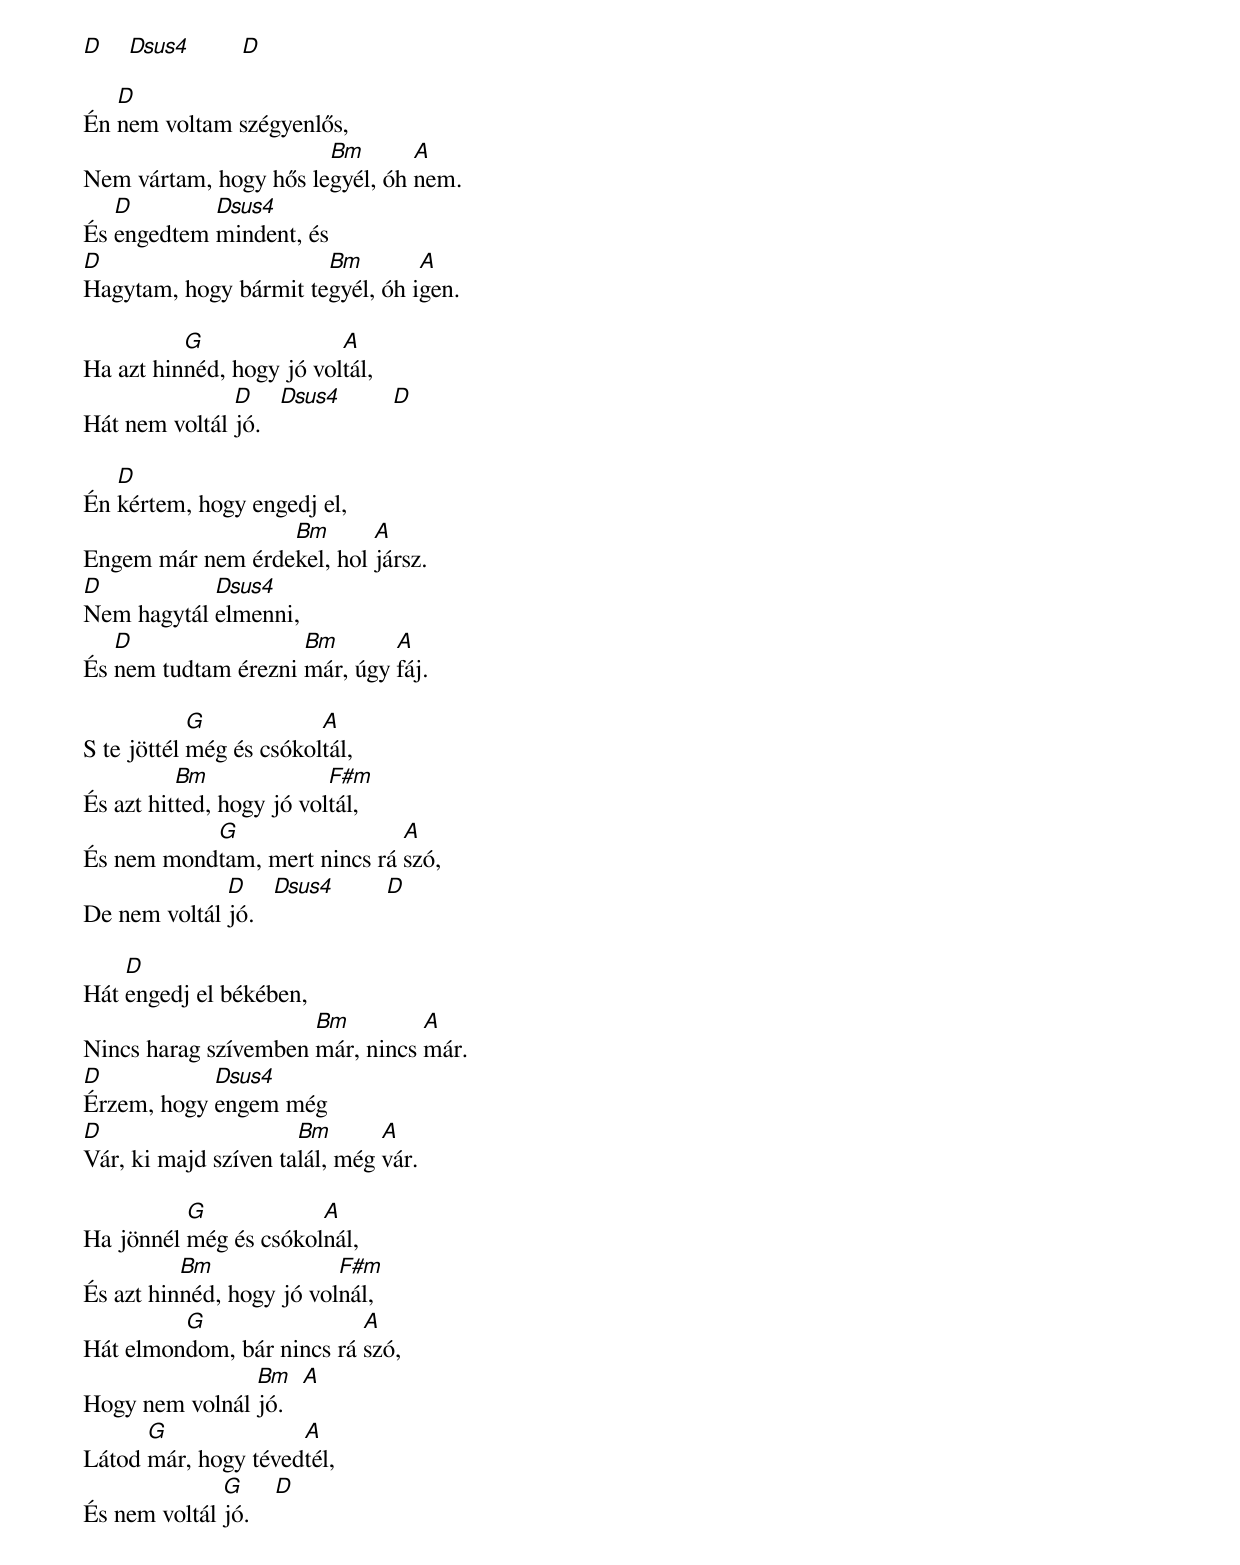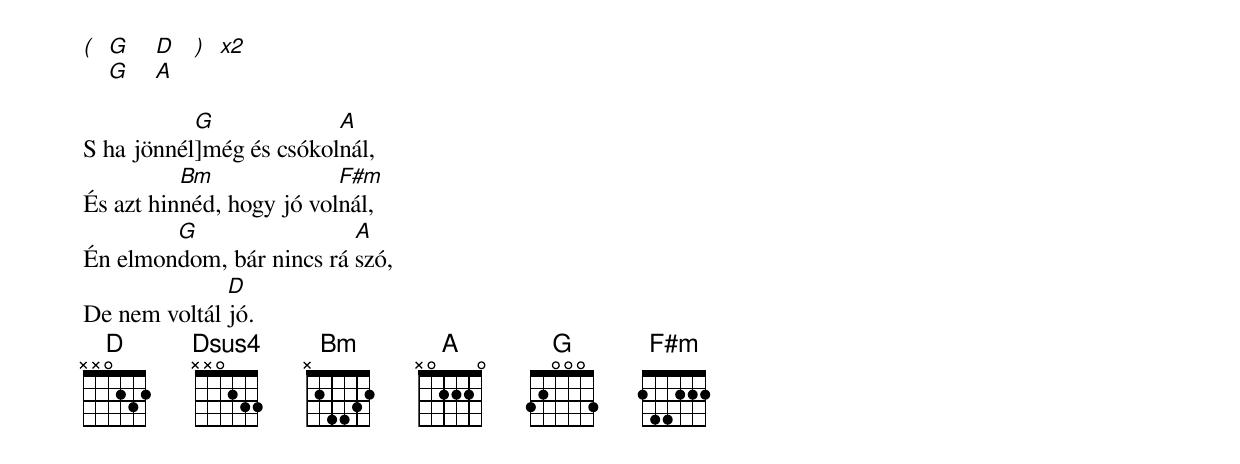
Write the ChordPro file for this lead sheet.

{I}
[D]    [Dsus4]        [D]

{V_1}
Én [D]nem voltam szégyenlős,
Nem vártam, hogy hős le[Bm]gyél, óh [A]nem.
És [D]engedtem [Dsus4]mindent, és
[D]Hagytam, hogy bármit te[Bm]gyél, óh i[A]gen.

{C}
Ha azt hin[G]néd, hogy jó vol[A]tál,
Hát nem voltál [D]jó.   [Dsus4]        [D]

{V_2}
Én [D]kértem, hogy engedj el,
Engem már nem érde[Bm]kel, hol [A]jársz.
[D]Nem hagytál [Dsus4]elmenni,
És [D]nem tudtam érezni [Bm]már, úgy [A]fáj.

{C}
S te jöttél [G]még és csókol[A]tál,
És azt hit[Bm]ted, hogy jó vol[F#m]tál,
És nem mond[G]tam, mert nincs rá [A]szó,
De nem voltál [D]jó.   [Dsus4]        [D]

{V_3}
Hát [D]engedj el békében,
Nincs harag szívemben [Bm]már, nincs [A]már.
[D]Érzem, hogy [Dsus4]engem még
[D]Vár, ki majd szíven ta[Bm]lál, még [A]vár.

{C}
Ha jönnél [G]még és csókol[A]nál,
És azt hin[Bm]néd, hogy jó vol[F#m]nál,
Hát elmon[G]dom, bár nincs rá [A]szó,
Hogy nem volnál [Bm]jó.   [A]
Látod [G]már, hogy téved[A]tél,
És nem voltál [G]jó.    [D]

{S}
[(]  [G]    [D]   [)]  [x2]
    [G]    [A]

{C}
S ha jönnél[G]]még és csókol[A]nál,
És azt hin[Bm]néd, hogy jó vol[F#m]nál,
Én elmon[G]dom, bár nincs rá [A]szó,
De nem voltál [D]jó.
